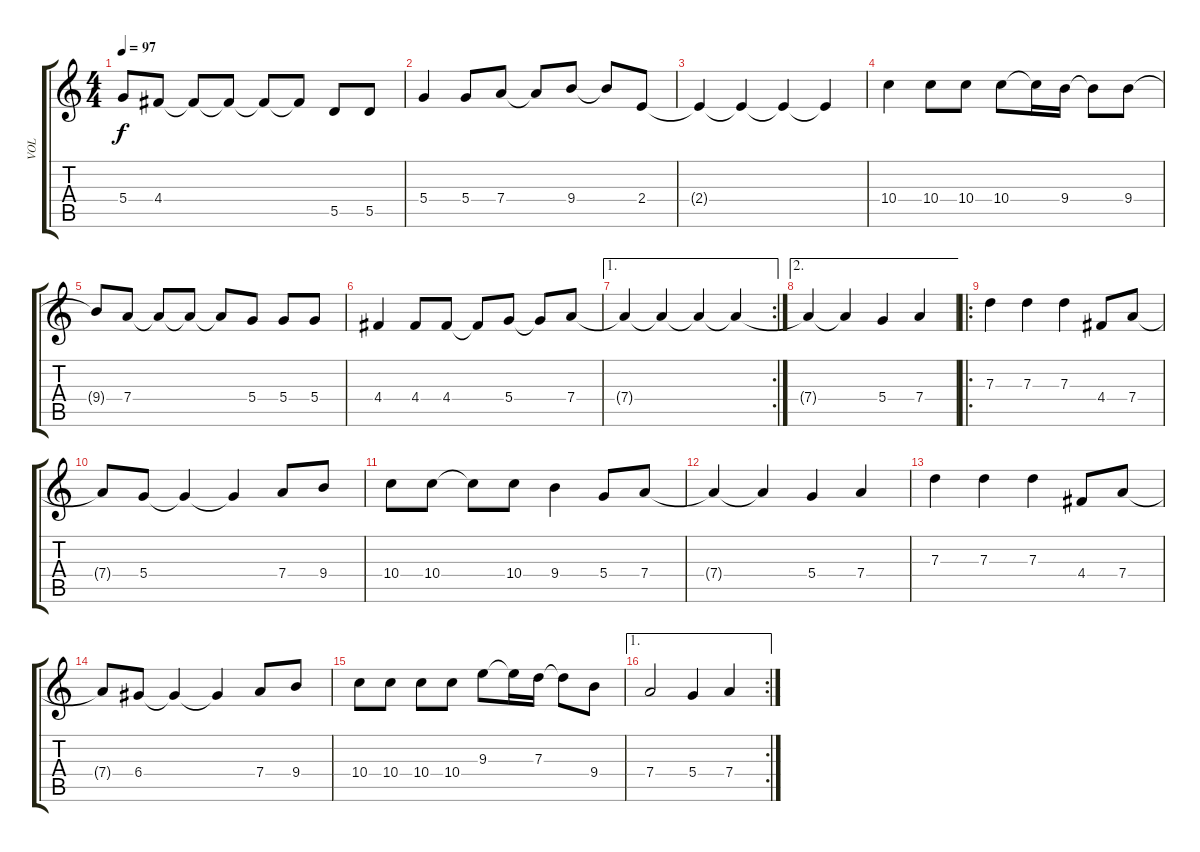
\track ("VOL" "VOL") {instrument acousticguitarnylon}
\staff {score tabs}
\tuning (E4 B3 G3 D3 A2 E2) {hide}
\ts (4 4)
\tempo 97
\clef g2
\ks c
5.4{t}.8{dy f} 4.4.8 4.4{t}.8 4.4{t}.8 4.4{t}.8 4.4{t}.8 5.5.8 5.5.8 |
5.4.4 5.4.8 7.4.8 7.4{t}.8 9.4.8 9.4{t}.8 2.4.8 |
2.4{t}.4 2.4{t}.4 2.4{t}.4 2.4{t}.4 |
10.4.4 10.4.8 10.4.8 10.4.8 10.4{t}.16 9.4.16 9.4{t}.8 9.4.8 |
9.4{t}.8 7.4.8 7.4{t}.8 7.4{t}.8 7.4{t}.8 5.4.8 5.4.8 5.4.8 |
4.4.4 4.4.8 4.4.8 4.4{t}.8 5.4.8 5.4{t}.8 7.4.8 |
\ae 1
\rc 2
7.4{t}.4 7.4{t}.4 7.4{t}.4 7.4{t}.4 |
\ae 2
7.4{t}.4 7.4{t}.4 5.4.4 7.4.4 |
\ro
7.3.4 7.3.4 7.3.4 4.4.8 7.4.8 |
7.4{t}.8 5.4.8 5.4{t}.4 5.4{t}.4 7.4.8 9.4.8 |
10.4.8 10.4.8 10.4{t}.8 10.4.8 9.4.4 5.4.8 7.4.8 |
7.4{t}.4 7.4{t}.4 5.4.4 7.4.4 |
7.3.4 7.3.4 7.3.4 4.4.8 7.4.8 |
7.4{t}.8 6.4.8 6.4{t}.4 6.4{t}.4 7.4.8 9.4.8 |
10.4.8 10.4.8 10.4.8 10.4.8 9.3.8 9.3{t}.16 7.3.16 7.3{t}.8 9.4.8 |
\ae 1
\rc 2
7.4.2 5.4.4 7.4.4
